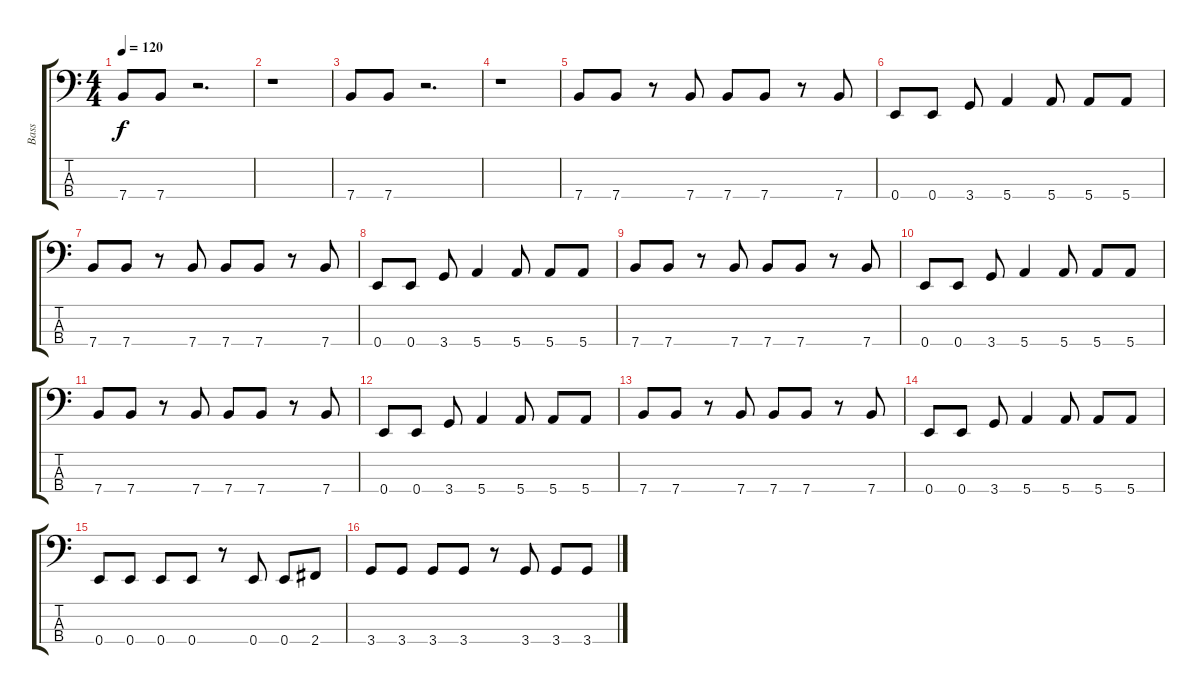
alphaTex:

\track ("Bass" "Bass") {instrument slapbass2}
\staff {score tabs}
\tuning (G2 D2 A1 E1) {hide}
\ts (4 4)
\tempo 120
\clef f4
\ks c
7.4.8{dy f} 7.4.8 r.2{d} |
r.1 |
7.4.8 7.4.8 r.2{d} |
r.1 |
7.4.8 7.4.8 r.8 7.4.8 7.4.8 7.4.8 r.8 7.4.8 |
0.4.8 0.4.8 3.4.8 5.4.4 5.4.8 5.4.8 5.4.8 |
7.4.8 7.4.8 r.8 7.4.8 7.4.8 7.4.8 r.8 7.4.8 |
0.4.8 0.4.8 3.4.8 5.4.4 5.4.8 5.4.8 5.4.8 |
7.4.8 7.4.8 r.8 7.4.8 7.4.8 7.4.8 r.8 7.4.8 |
0.4.8 0.4.8 3.4.8 5.4.4 5.4.8 5.4.8 5.4.8 |
7.4.8 7.4.8 r.8 7.4.8 7.4.8 7.4.8 r.8 7.4.8 |
0.4.8 0.4.8 3.4.8 5.4.4 5.4.8 5.4.8 5.4.8 |
7.4.8 7.4.8 r.8 7.4.8 7.4.8 7.4.8 r.8 7.4.8 |
0.4.8 0.4.8 3.4.8 5.4.4 5.4.8 5.4.8 5.4.8 |
0.4.8 0.4.8 0.4.8 0.4.8 r.8 0.4.8 0.4.8 2.4.8 |
3.4.8 3.4.8 3.4.8 3.4.8 r.8 3.4.8 3.4.8 3.4.8
